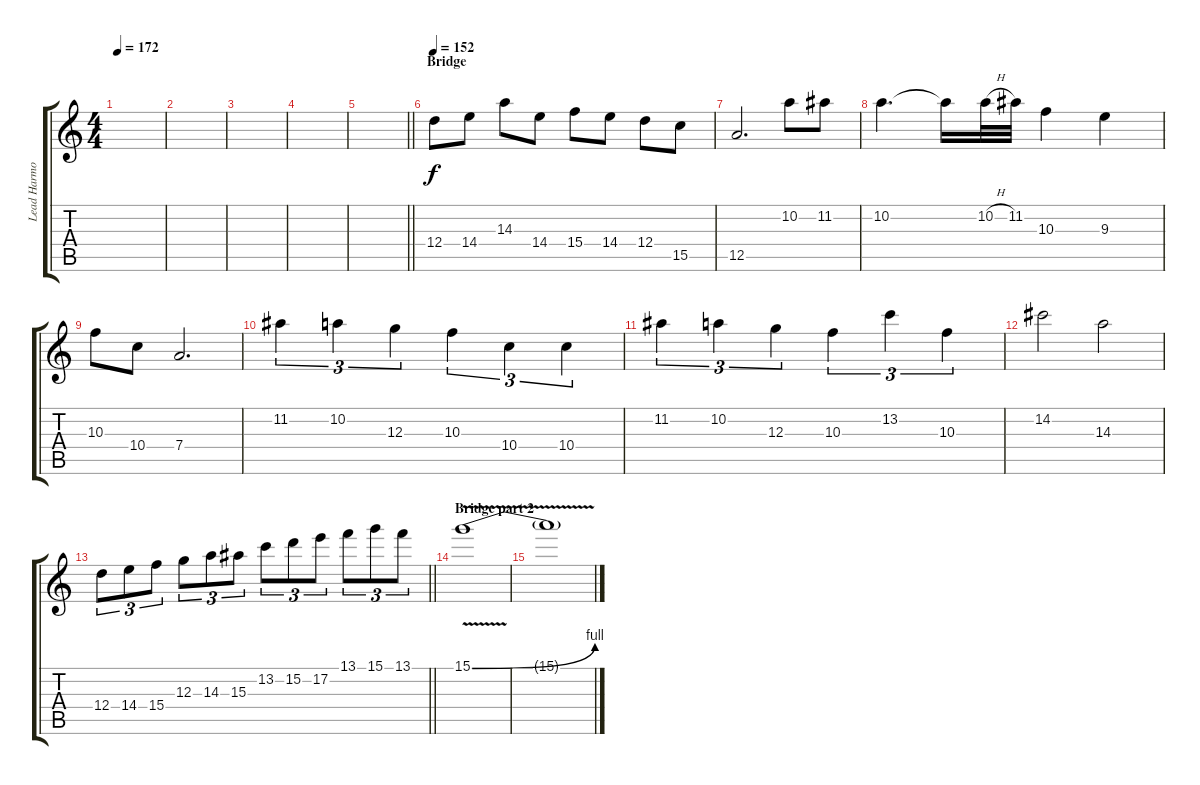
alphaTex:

\track ("Lead Harmony 2" "Lead Harmo") {instrument overdrivenguitar}
\staff {score tabs}
\tuning (E4 B3 G3 D3 A2 D2) {hide}
\ts (4 4)
\tempo 172
\clef g2
\ks c
|
|
|
|
\barLineRight lightlight
|
\section ("" "Bridge")
\tempo 152
12.4.8{volume 12} 14.4.8 14.3.8 14.4.8 15.4.8 14.4.8 12.4.8 15.5.8 |
12.5.2{d} 10.2.8 11.2.8 |
10.2.4{d} 10.2{t}.16 10.2{h}.32 11.2.32 10.3.4 9.3.4 |
10.3.8 10.4.8 7.4.2{d} |
11.2.4{tu (3 2)} 10.2.4{tu (3 2)} 12.3.4{tu (3 2)} 10.3.4{tu (3 2)} 10.4.4{tu (3 2)} 10.4.4{tu (3 2)} |
11.2.4{tu (3 2)} 10.2.4{tu (3 2)} 12.3.4{tu (3 2)} 10.3.4{tu (3 2)} 13.2.4{tu (3 2)} 10.3.4{tu (3 2)} |
14.2.2 14.3.2 |
\barLineRight lightlight
12.4.8{tu (3 2)} 14.4.8{tu (3 2)} 15.4.8{tu (3 2)} 12.3.8{tu (3 2)} 14.3.8{tu (3 2)} 15.3.8{tu (3 2)} 13.2.8{tu (3 2)} 15.2.8{tu (3 2)} 17.2.8{tu (3 2)} 13.1.8{tu (3 2)} 15.1.8{tu (3 2)} 13.1.8{tu (3 2)} |
\section ("" "Bridge part 2")
15.1{be (bend 0 0 60 4) v}.1 |
15.1{t}.1
